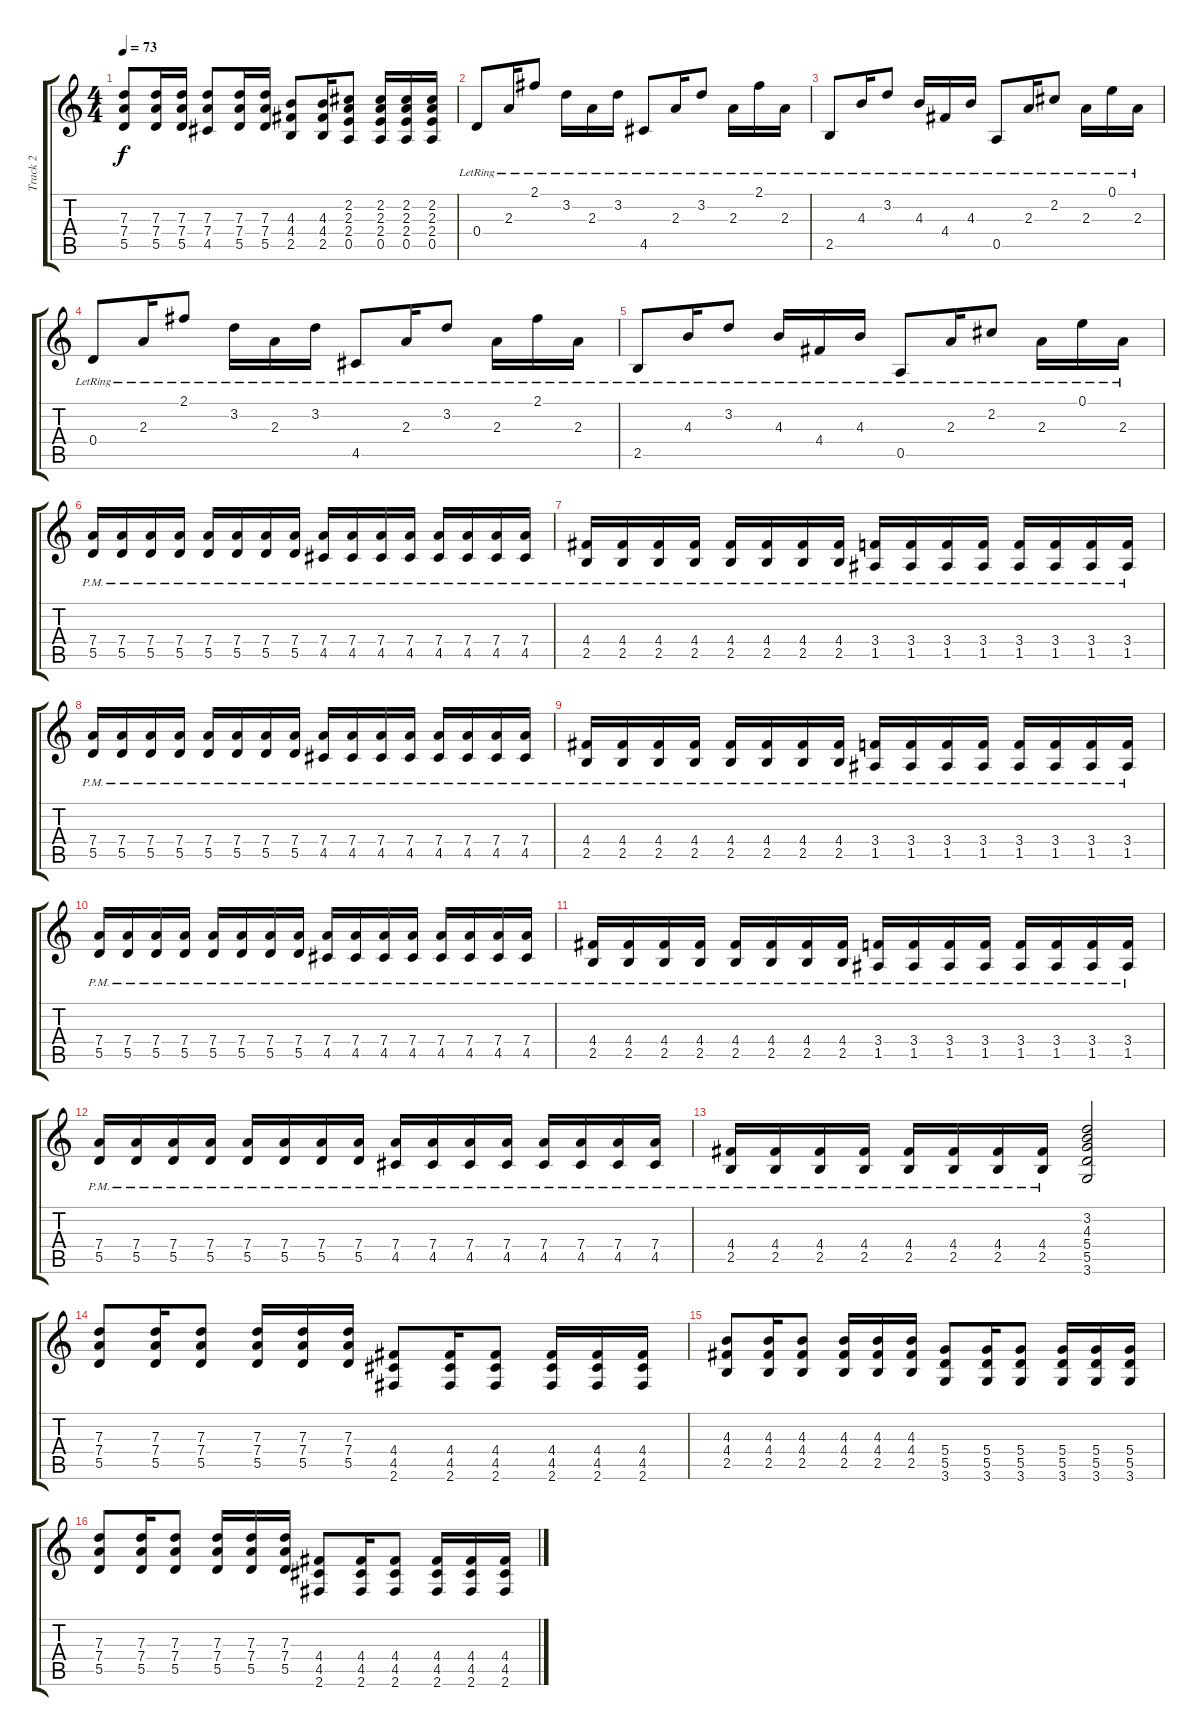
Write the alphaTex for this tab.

\track ("Track 2" "Track 2") {instrument acousticguitarsteel}
\staff {score tabs}
\tuning (E4 B3 G3 D3 A2 E2) {hide}
\ts (4 4)
\tempo 73
\clef g2
\ks c
(7.3 7.4 5.5).8{dy f} (7.3 7.4 5.5).16 (7.3 7.4 5.5).16 (7.3 7.4 4.5).8 (7.3 7.4 5.5).16 (7.3 7.4 5.5).16 (4.3 4.4 2.5).8 (4.3 4.4 2.5).16 (2.2 2.3 2.4 0.5).8 (2.2 2.3 2.4 0.5).16 (2.2 2.3 2.4 0.5).16 (2.2 2.3 2.4 0.5).16 |
0.4{lr}.8 2.3{lr}.16 2.1{lr}.8 3.2{lr}.16 2.3{lr}.16 3.2{lr}.16 4.5{lr}.8 2.3{lr}.16 3.2{lr}.8 2.3{lr}.16 2.1{lr}.16 2.3{lr}.16 |
2.5{lr}.8 4.3{lr}.16 3.2{lr}.8 4.3{lr}.16 4.4{lr}.16 4.3{lr}.16 0.5{lr}.8 2.3{lr}.16 2.2{lr}.8 2.3{lr}.16 0.1{lr}.16 2.3{lr}.16 |
0.4{lr}.8 2.3{lr}.16 2.1{lr}.8 3.2{lr}.16 2.3{lr}.16 3.2{lr}.16 4.5{lr}.8 2.3{lr}.16 3.2{lr}.8 2.3{lr}.16 2.1{lr}.16 2.3{lr}.16 |
2.5{lr}.8 4.3{lr}.16 3.2{lr}.8 4.3{lr}.16 4.4{lr}.16 4.3{lr}.16 0.5{lr}.8 2.3{lr}.16 2.2{lr}.8 2.3{lr}.16 0.1{lr}.16 2.3{lr}.16 |
(7.4{pm} 5.5{pm}).16 (7.4{pm} 5.5{pm}).16 (7.4{pm} 5.5{pm}).16 (7.4{pm} 5.5{pm}).16 (7.4{pm} 5.5{pm}).16 (7.4{pm} 5.5{pm}).16 (7.4{pm} 5.5{pm}).16 (7.4{pm} 5.5{pm}).16 (7.4{pm} 4.5{pm}).16 (7.4{pm} 4.5{pm}).16 (7.4{pm} 4.5{pm}).16 (7.4{pm} 4.5{pm}).16 (7.4{pm} 4.5{pm}).16 (7.4{pm} 4.5{pm}).16 (7.4{pm} 4.5{pm}).16 (7.4{pm} 4.5{pm}).16 |
(4.4{pm} 2.5{pm}).16 (4.4{pm} 2.5{pm}).16 (4.4{pm} 2.5{pm}).16 (4.4{pm} 2.5{pm}).16 (4.4{pm} 2.5{pm}).16 (4.4{pm} 2.5{pm}).16 (4.4{pm} 2.5{pm}).16 (4.4{pm} 2.5{pm}).16 (3.4 1.5{pm}).16 (3.4 1.5{pm}).16 (3.4 1.5{pm}).16 (3.4 1.5{pm}).16 (3.4 1.5{pm}).16 (3.4 1.5{pm}).16 (3.4 1.5{pm}).16 (3.4 1.5{pm}).16 |
(7.4{pm} 5.5{pm}).16 (7.4{pm} 5.5{pm}).16 (7.4{pm} 5.5{pm}).16 (7.4{pm} 5.5{pm}).16 (7.4{pm} 5.5{pm}).16 (7.4{pm} 5.5{pm}).16 (7.4{pm} 5.5{pm}).16 (7.4{pm} 5.5{pm}).16 (7.4{pm} 4.5{pm}).16 (7.4{pm} 4.5{pm}).16 (7.4{pm} 4.5{pm}).16 (7.4{pm} 4.5{pm}).16 (7.4{pm} 4.5{pm}).16 (7.4{pm} 4.5{pm}).16 (7.4{pm} 4.5{pm}).16 (7.4{pm} 4.5{pm}).16 |
(4.4{pm} 2.5{pm}).16 (4.4{pm} 2.5{pm}).16 (4.4{pm} 2.5{pm}).16 (4.4{pm} 2.5{pm}).16 (4.4{pm} 2.5{pm}).16 (4.4{pm} 2.5{pm}).16 (4.4{pm} 2.5{pm}).16 (4.4{pm} 2.5{pm}).16 (3.4 1.5{pm}).16 (3.4 1.5{pm}).16 (3.4 1.5{pm}).16 (3.4 1.5{pm}).16 (3.4 1.5{pm}).16 (3.4 1.5{pm}).16 (3.4 1.5{pm}).16 (3.4 1.5{pm}).16 |
(7.4{pm} 5.5{pm}).16 (7.4{pm} 5.5{pm}).16 (7.4{pm} 5.5{pm}).16 (7.4{pm} 5.5{pm}).16 (7.4{pm} 5.5{pm}).16 (7.4{pm} 5.5{pm}).16 (7.4{pm} 5.5{pm}).16 (7.4{pm} 5.5{pm}).16 (7.4{pm} 4.5{pm}).16 (7.4{pm} 4.5{pm}).16 (7.4{pm} 4.5{pm}).16 (7.4{pm} 4.5{pm}).16 (7.4{pm} 4.5{pm}).16 (7.4{pm} 4.5{pm}).16 (7.4{pm} 4.5{pm}).16 (7.4{pm} 4.5{pm}).16 |
(4.4{pm} 2.5{pm}).16 (4.4{pm} 2.5{pm}).16 (4.4{pm} 2.5{pm}).16 (4.4{pm} 2.5{pm}).16 (4.4{pm} 2.5{pm}).16 (4.4{pm} 2.5{pm}).16 (4.4{pm} 2.5{pm}).16 (4.4{pm} 2.5{pm}).16 (3.4 1.5{pm}).16 (3.4 1.5{pm}).16 (3.4 1.5{pm}).16 (3.4 1.5{pm}).16 (3.4 1.5{pm}).16 (3.4 1.5{pm}).16 (3.4 1.5{pm}).16 (3.4 1.5{pm}).16 |
(7.4{pm} 5.5{pm}).16 (7.4{pm} 5.5{pm}).16 (7.4{pm} 5.5{pm}).16 (7.4{pm} 5.5{pm}).16 (7.4{pm} 5.5{pm}).16 (7.4{pm} 5.5{pm}).16 (7.4{pm} 5.5{pm}).16 (7.4{pm} 5.5{pm}).16 (7.4{pm} 4.5{pm}).16 (7.4{pm} 4.5{pm}).16 (7.4{pm} 4.5{pm}).16 (7.4{pm} 4.5{pm}).16 (7.4{pm} 4.5{pm}).16 (7.4{pm} 4.5{pm}).16 (7.4{pm} 4.5{pm}).16 (7.4{pm} 4.5{pm}).16 |
(4.4{pm} 2.5{pm}).16 (4.4{pm} 2.5{pm}).16 (4.4{pm} 2.5{pm}).16 (4.4{pm} 2.5{pm}).16 (4.4{pm} 2.5{pm}).16 (4.4{pm} 2.5{pm}).16 (4.4{pm} 2.5{pm}).16 (4.4{pm} 2.5{pm}).16 (3.2 4.3 5.4 5.5 3.6).2 |
(7.3 7.4 5.5).8 (7.3 7.4 5.5).16 (7.3 7.4 5.5).8 (7.3 7.4 5.5).16 (7.3 7.4 5.5).16 (7.3 7.4 5.5).16 (4.4 4.5 2.6).8 (4.4 4.5 2.6).16 (4.4 4.5 2.6).8 (4.4 4.5 2.6).16 (4.4 4.5 2.6).16 (4.4 4.5 2.6).16 |
(4.3 4.4 2.5).8 (4.3 4.4 2.5).16 (4.3 4.4 2.5).8 (4.3 4.4 2.5).16 (4.3 4.4 2.5).16 (4.3 4.4 2.5).16 (5.4 5.5 3.6).8 (5.4 5.5 3.6).16 (5.4 5.5 3.6).8 (5.4 5.5 3.6).16 (5.4 5.5 3.6).16 (5.4 5.5 3.6).16 |
(7.3 7.4 5.5).8 (7.3 7.4 5.5).16 (7.3 7.4 5.5).8 (7.3 7.4 5.5).16 (7.3 7.4 5.5).16 (7.3 7.4 5.5).16 (4.4 4.5 2.6).8 (4.4 4.5 2.6).16 (4.4 4.5 2.6).8 (4.4 4.5 2.6).16 (4.4 4.5 2.6).16 (4.4 4.5 2.6).16
